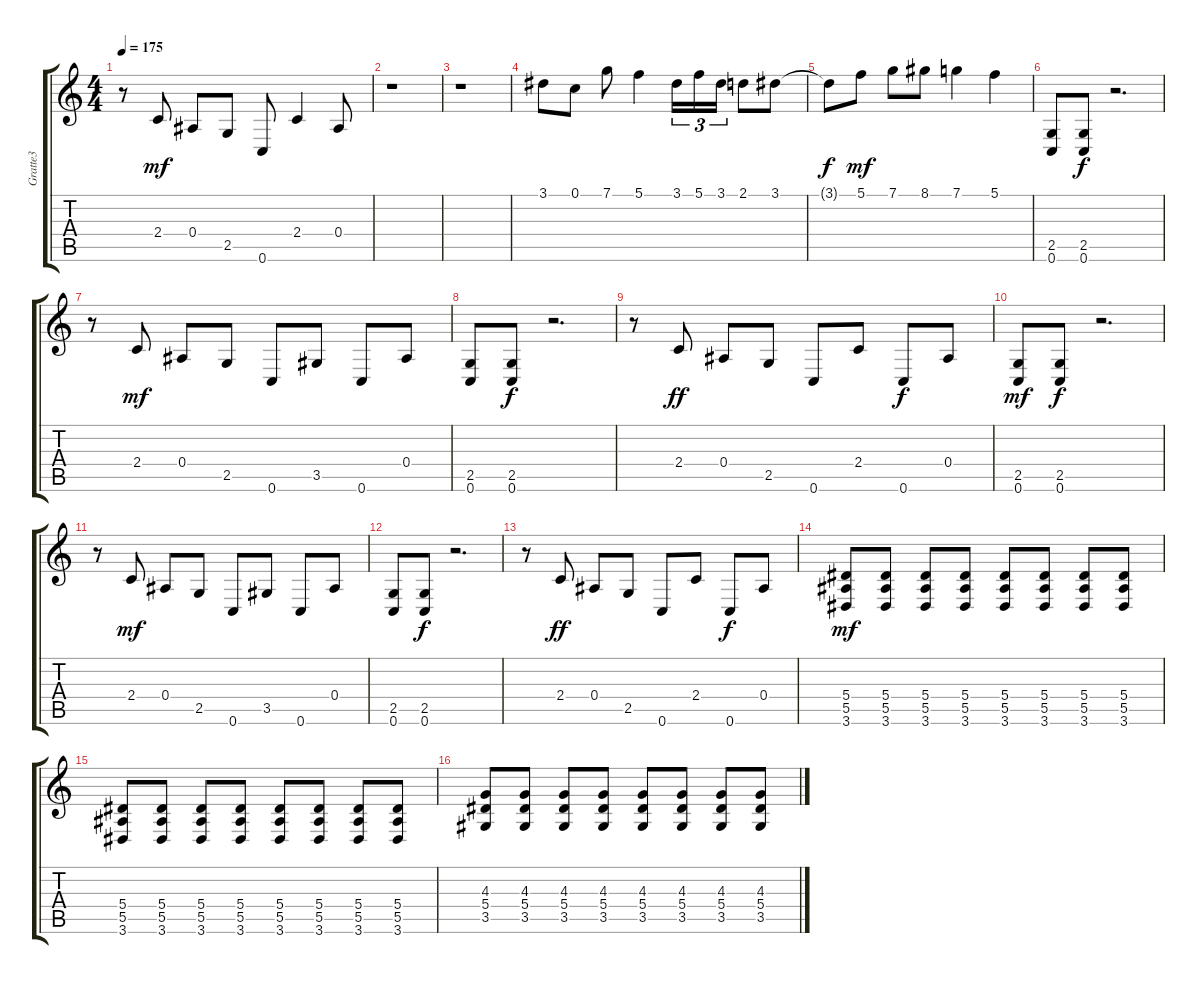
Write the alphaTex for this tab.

\track ("Gratte3" "Gratte3") {instrument distortionguitar}
\staff {score tabs}
\tuning (C4 G3 Eb3 Bb2 F2 C2) {hide}
\ts (4 4)
\tempo 175
\clef g2
\ks c
r.8{dy f} 2.4.8{dy mf} 0.4.8 2.5.8 0.6.8 2.4.4 0.4.8 |
r.1 |
r.1 |
3.1.8 0.1.8 7.1.8 5.1.4 3.1.16{tu (3 2)} 5.1.16{tu (3 2)} 3.1.16{tu (3 2)} 2.1.8 3.1.8 |
3.1{t}.8{dy f} 5.1.8{dy mf} 7.1.8 8.1.8 7.1.4 5.1.4 |
(2.5 0.6).8 (2.5 0.6).8{dy f} r.2{d} |
r.8 2.4.8{dy mf} 0.4.8 2.5.8 0.6.8 3.5.8 0.6.8 0.4.8 |
(2.5 0.6).8 (2.5 0.6).8{dy f} r.2{d} |
r.8 2.4.8{dy ff} 0.4.8 2.5.8 0.6.8 2.4.8 0.6.8{dy f} 0.4.8 |
(2.5 0.6).8{dy mf} (2.5 0.6).8{dy f} r.2{d} |
r.8 2.4.8{dy mf} 0.4.8 2.5.8 0.6.8 3.5.8 0.6.8 0.4.8 |
(2.5 0.6).8 (2.5 0.6).8{dy f} r.2{d} |
r.8 2.4.8{dy ff} 0.4.8 2.5.8 0.6.8 2.4.8 0.6.8{dy f} 0.4.8 |
(5.4 5.5 3.6).8{dy mf} (5.4 5.5 3.6).8 (5.4 5.5 3.6).8 (5.4 5.5 3.6).8 (5.4 5.5 3.6).8 (5.4 5.5 3.6).8 (5.4 5.5 3.6).8 (5.4 5.5 3.6).8 |
(5.4 5.5 3.6).8 (5.4 5.5 3.6).8 (5.4 5.5 3.6).8 (5.4 5.5 3.6).8 (5.4 5.5 3.6).8 (5.4 5.5 3.6).8 (5.4 5.5 3.6).8 (5.4 5.5 3.6).8 |
(4.3 5.4 3.5).8 (4.3 5.4 3.5).8 (4.3 5.4 3.5).8 (4.3 5.4 3.5).8 (4.3 5.4 3.5).8 (4.3 5.4 3.5).8 (4.3 5.4 3.5).8 (4.3 5.4 3.5).8
